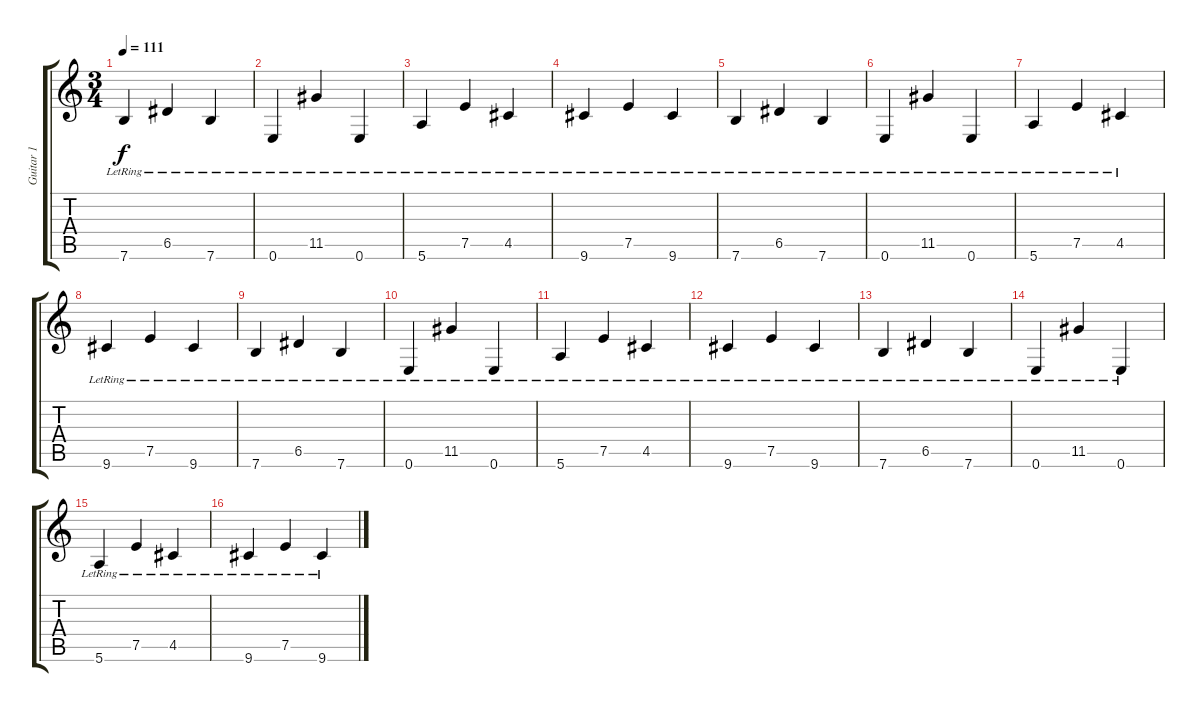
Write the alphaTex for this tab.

\track ("Guitar 1" "Guitar 1") {instrument electricguitarjazz}
\staff {score tabs}
\tuning (E4 B3 G3 D3 A2 E2) {hide}
\ts (3 4)
\tempo 111
\clef g2
\ks c
7.6{lr}.4{dy f} 6.5{lr}.4 7.6{lr}.4 |
0.6{lr}.4 11.5{lr}.4 0.6{lr}.4 |
5.6{lr}.4 7.5{lr}.4 4.5{lr}.4 |
9.6{lr}.4 7.5{lr}.4 9.6{lr}.4 |
7.6{lr}.4 6.5{lr}.4 7.6{lr}.4 |
0.6{lr}.4 11.5{lr}.4 0.6{lr}.4 |
5.6{lr}.4 7.5{lr}.4 4.5{lr}.4 |
9.6{lr}.4 7.5{lr}.4 9.6{lr}.4 |
7.6{lr}.4 6.5{lr}.4 7.6{lr}.4 |
0.6{lr}.4 11.5{lr}.4 0.6{lr}.4 |
5.6{lr}.4 7.5{lr}.4 4.5{lr}.4 |
9.6{lr}.4 7.5{lr}.4 9.6{lr}.4 |
7.6{lr}.4 6.5{lr}.4 7.6{lr}.4 |
0.6{lr}.4 11.5{lr}.4 0.6{lr}.4 |
5.6{lr}.4 7.5{lr}.4 4.5{lr}.4 |
9.6{lr}.4 7.5{lr}.4 9.6{lr}.4
